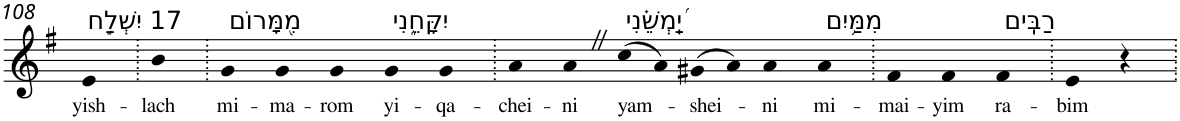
**kern	**text
*part1	*part1
*staff1	*staff1
*I"Piano	*
*I'Pno	*
!!LO:PB:g=z
*clefG2	*
*k[f#]	*
*G:	*
=108	=108
!LO:TX:a:t=17 יִשְׁלַ֣ח	!
!	!LO:LY:b
4e	yish-
=109.	=109.
!	!LO:LY:b
4b	-lach
=110.	=110.
!LO:TX:a:t=מִ֭מָּרוֹם	!
!	!LO:LY:b
4g	mi-
!	!LO:LY:b
4g	-ma-
!	!LO:LY:b
4g	-rom
!LO:TX:a:t=יִקָּחֵ֑נִי	!
!	!LO:LY:b
4g	yi-
!	!LO:LY:b
4g	-qa-
=111.	=111.
!	!LO:LY:b
4a	-chei-
!	!LO:LY:b
4aZ	-ni
!LO:TX:a:t=יַֽ֝מְשֵׁ֗נִי	!
!	!LO:LY:b
(>8cc	yam-
8a)	.
!	!LO:LY:b
(>8g#X	-shei-
8a)	.
!	!LO:LY:b
4a	-ni
!LO:TX:a:t=מִמַּ֥יִם	!
!	!LO:LY:b
4a	mi-
=112.	=112.
!	!LO:LY:b
4f#	-mai-
!	!LO:LY:b
4f#	-yim
!LO:TX:a:t=רַבִּֽים	!
!	!LO:LY:b
4f#	ra-
=113.	=113.
!	!LO:LY:b
4e	-bim
4r	.
=.	=.
*-	*-
